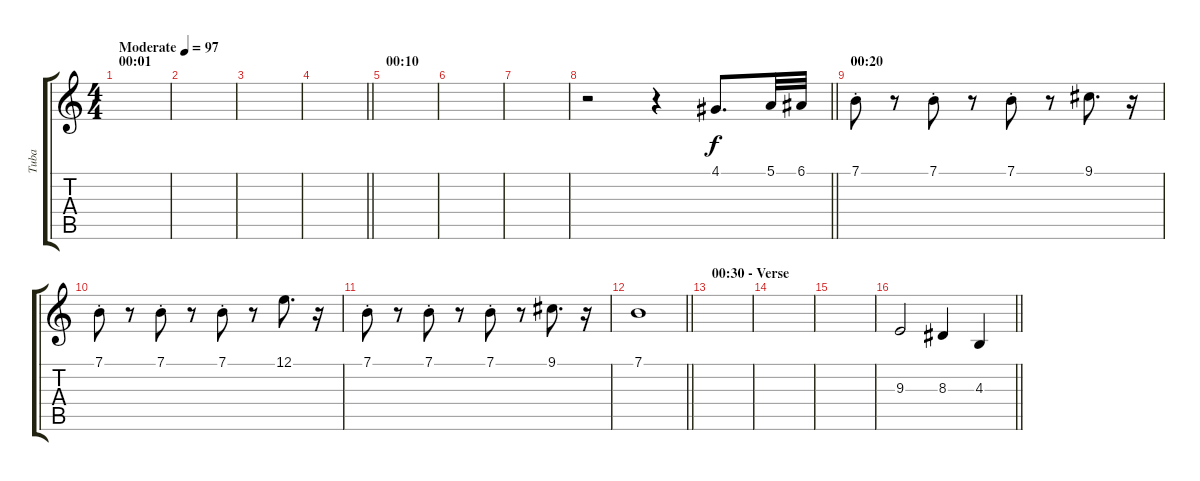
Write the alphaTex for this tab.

\track ("Tuba" "Tuba") {instrument tuba}
\staff {score tabs}
\tuning (E4 B3 G3 D3 A2 E2) {hide}
\ts (4 4)
\section ("" "00:01")
\tempo (97 "Moderate")
\clef g2
\ks c
|
|
|
\barLineRight lightlight
|
\section ("" "00:10")
|
|
|
\barLineRight lightlight
r.2 r.4 4.1.8{d} 5.1.32 6.1.32 |
\section ("" "00:20")
7.1{st}.8 r.8 7.1{st}.8 r.8 7.1{st}.8 r.8 9.1.8{d} r.16 |
7.1{st}.8 r.8 7.1{st}.8 r.8 7.1{st}.8 r.8 12.1.8{d} r.16 |
7.1{st}.8 r.8 7.1{st}.8 r.8 7.1{st}.8 r.8 9.1.8{d} r.16 |
\barLineRight lightlight
7.1.1 |
\section ("" "00:30 - Verse")
|
|
|
\barLineRight lightlight
9.3.2 8.3.4 4.3.4
